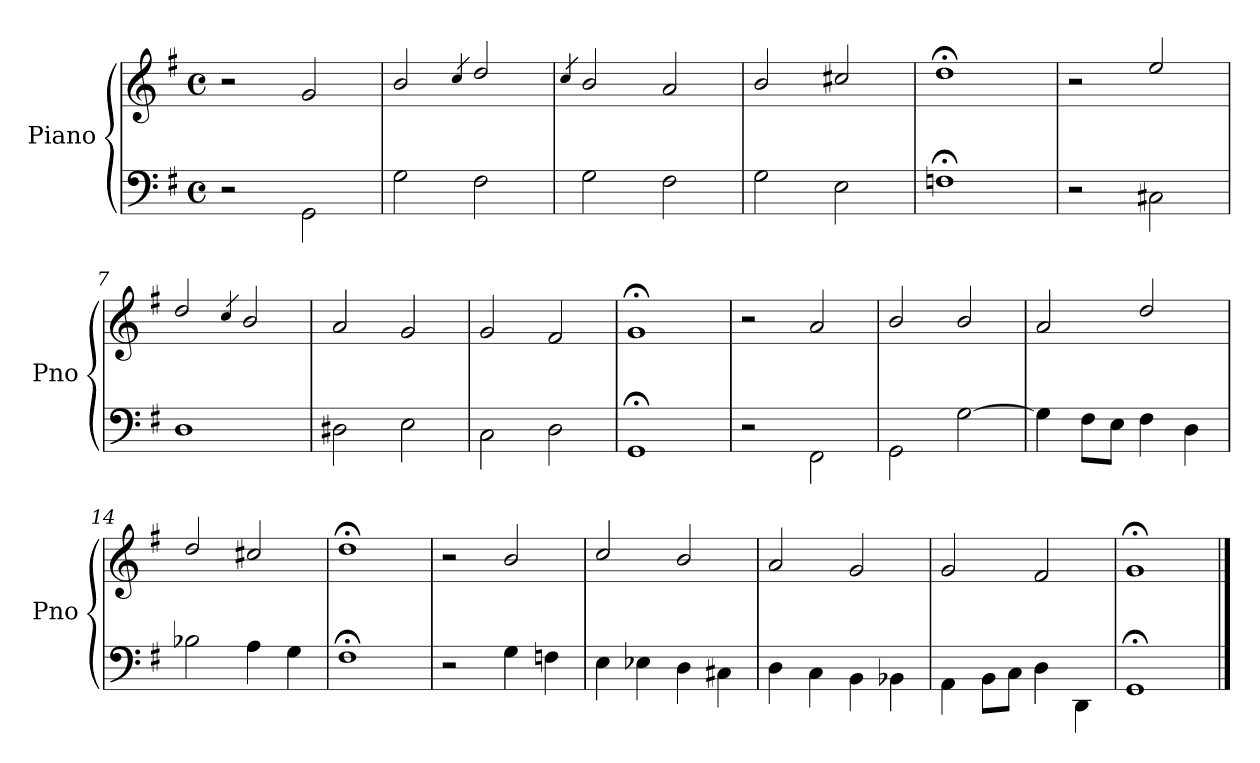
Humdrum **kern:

**kern	**kern
*part1	*part1
*staff2	*staff1
*I"Piano	*
*I'Pno	*
*clefF4	*clefG2
*k[f#]	*k[f#]
*G:	*G:
*M4/4	*M4/4
*met(c)	*met(c)
=1	=1
2r	2r
2GG\	2g/
=2	=2
2G\	2b/
.	4qcc/
2F#\	2dd/
=3	=3
.	4qcc/
2G\	2b/
2F#\	2a/
=4	=4
2G\	2b/
2E\	2cc#X/
=5	=5
1Fn;\	1dd;</
=6	=6
2r	2r
2C#X\	2ee/
=7	=7
1D\	2dd/
.	4qcc/
.	2b/
=8	=8
2D#X\	2a/
2E\	2g/
=9	=9
2C\	2g/
2D\	2f#/
=10	=10
1GG;\	1g;</
!!LO:LB:g=z
=11	=11
2r	2r
2FF#\	2a/
=12	=12
2GG\	2b/
[<2G\	2b/
=13	=13
4G\]	2a/
8F#\L	.
8E\J	.
4F#\	2dd/
4D\	.
=14	=14
2B-X\	2dd/
4A\	2cc#X/
4G\	.
=15	=15
1F#;\	1dd;</
=16	=16
2r	2r
4G\	2b/
4Fn\	.
=17	=17
4E\	2cc/
4E-X\	.
4D\	2b/
4C#X\	.
=18	=18
4D\	2a/
4C\	.
4BB\	2g/
4BB-X\	.
=19	=19
4AA\	2g/
8BB\L	.
8C\J	.
4D\	2f#/
4DD\	.
=20	=20
1GG;\	1g;</
==	==
*-	*-
